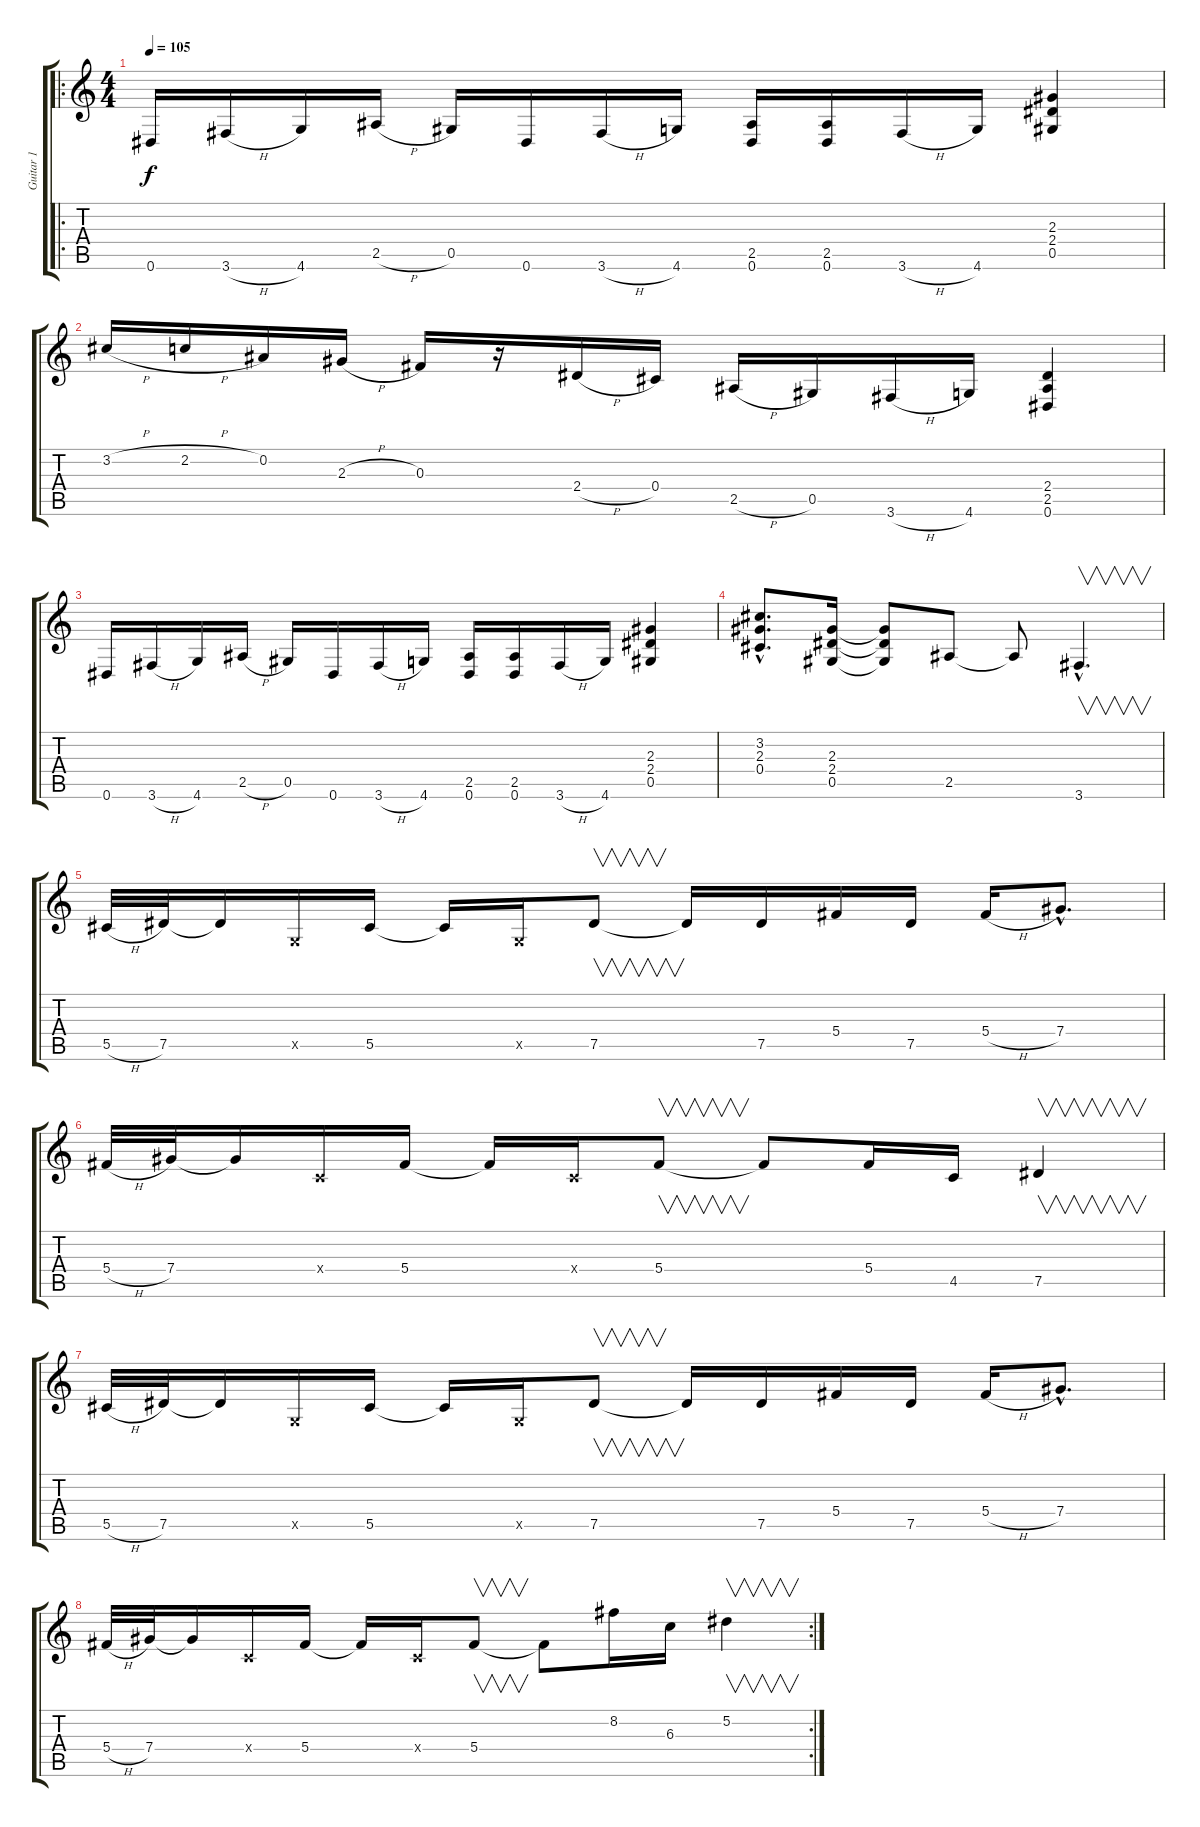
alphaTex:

\track ("Guitar 1" "Guitar 1") {instrument distortionguitar}
\staff {score tabs}
\tuning (Eb4 Bb3 Gb3 Db3 Ab2 Eb2) {hide}
\ro
\ts (4 4)
\tempo 105
\clef g2
\ks c
0.6.16{dy f} 3.6{h}.16 4.6.16 2.5{h}.16 0.5.16 0.6.16 3.6{h}.16 4.6.16 (2.5 0.6).16 (2.5 0.6).16 3.6{h}.16 4.6.16 (2.3 2.4 0.5).4 |
3.2{h}.16 2.2{h}.16 0.2.16 2.3{h}.16 0.3.16 r.16 2.4{h}.16 0.4.16 2.5{h}.16 0.5.16 3.6{h}.16 4.6.16 (2.4 2.5 0.6).4 |
0.6.16 3.6{h}.16 4.6.16 2.5{h}.16 0.5.16 0.6.16 3.6{h}.16 4.6.16 (2.5 0.6).16 (2.5 0.6).16 3.6{h}.16 4.6.16 (2.3 2.4 0.5).4 |
(3.2{hac} 2.3{hac} 0.4{hac}).8{d} (2.3 2.4 0.5).16 (2.3{t} 2.4{t} 0.5{t}).8 2.5.8 2.5{t}.8 3.6{hac}.4{v d} |
5.5{h}.32 7.5.32 7.5{t}.16 -1.5{x}.16 5.5.16 5.5{t}.16 -1.5{x}.16 7.5.8{v} 7.5{t}.16 7.5.16 5.4.16 7.5.16 5.4{h}.16 7.4{hac}.8{d} |
5.4{h}.32 7.4.32 7.4{t}.16 -1.4{x}.16 5.4.16 5.4{t}.16 -1.4{x}.16 5.4.8{v} 5.4{t}.8 5.4.16 4.5.16 7.5.4{v} |
5.5{h}.32 7.5.32 7.5{t}.16 -1.5{x}.16 5.5.16 5.5{t}.16 -1.5{x}.16 7.5.8{v} 7.5{t}.16 7.5.16 5.4.16 7.5.16 5.4{h}.16 7.4{hac}.8{d} |
\rc 2
5.4{h}.32 7.4.32 7.4{t}.16 -1.4{x}.16 5.4.16 5.4{t}.16 -1.4{x}.16 5.4.8{v} 5.4{t}.8 8.2.16 6.3.16 5.2.4{v}
